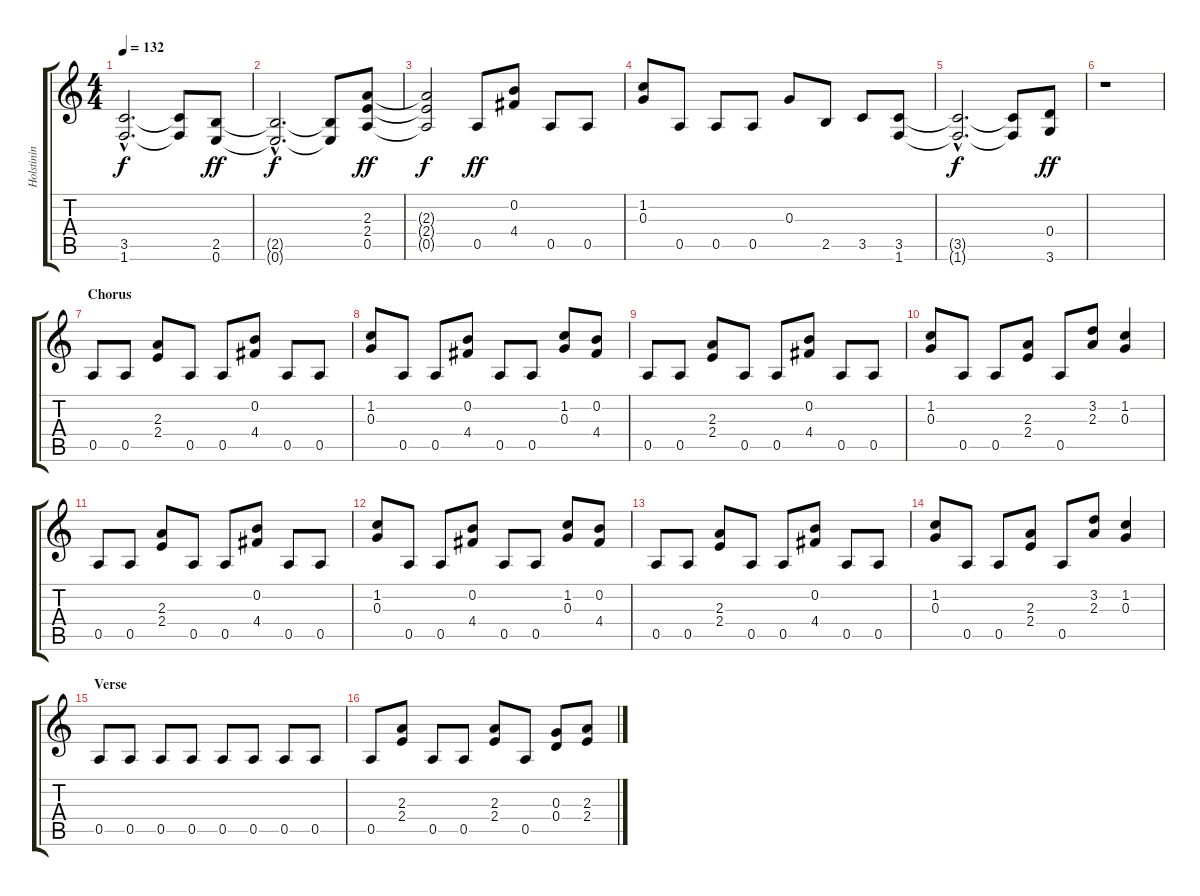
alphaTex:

\track ("Holstinin" "Holstinin") {instrument distortionguitar}
\staff {score tabs}
\tuning (E4 B3 G3 D3 A2 E2) {hide}
\ts (4 4)
\tempo 132
\clef g2
\ks c
(3.5{hac t} 1.6{hac t}).2{d dy f} (3.5{t} 1.6{t}).8 (2.5 0.6).8{dy ff} |
(2.5{hac t} 0.6{hac t}).2{d dy f} (2.5{t} 0.6{t}).8 (2.3 2.4 0.5).8{dy ff} |
(2.3{t} 2.4{t} 0.5{t}).2{dy f} 0.5.8{dy ff} (0.2 4.4).8 0.5.8 0.5.8 |
(1.2 0.3).8 0.5.8 0.5.8 0.5.8 0.3.8 2.5.8 3.5.8 (3.5 1.6).8 |
(3.5{hac t} 1.6{hac t}).2{d dy f} (3.5{t} 1.6{t}).8 (0.4 3.6).8{dy ff} |
r.1 |
\section ("" "Chorus")
0.5.8 0.5.8 (2.3 2.4).8 0.5.8 0.5.8 (0.2 4.4).8 0.5.8 0.5.8 |
(1.2 0.3).8 0.5.8 0.5.8 (0.2 4.4).8 0.5.8 0.5.8 (1.2 0.3).8 (0.2 4.4).8 |
0.5.8 0.5.8 (2.3 2.4).8 0.5.8 0.5.8 (0.2 4.4).8 0.5.8 0.5.8 |
(1.2 0.3).8 0.5.8 0.5.8 (2.3 2.4).8 0.5.8 (3.2 2.3).8 (1.2 0.3).4 |
0.5.8 0.5.8 (2.3 2.4).8 0.5.8 0.5.8 (0.2 4.4).8 0.5.8 0.5.8 |
(1.2 0.3).8 0.5.8 0.5.8 (0.2 4.4).8 0.5.8 0.5.8 (1.2 0.3).8 (0.2 4.4).8 |
0.5.8 0.5.8 (2.3 2.4).8 0.5.8 0.5.8 (0.2 4.4).8 0.5.8 0.5.8 |
(1.2 0.3).8 0.5.8 0.5.8 (2.3 2.4).8 0.5.8 (3.2 2.3).8 (1.2 0.3).4 |
\section ("" "Verse")
0.5.8 0.5.8 0.5.8 0.5.8 0.5.8 0.5.8 0.5.8 0.5.8 |
0.5.8 (2.3 2.4).8 0.5.8 0.5.8 (2.3 2.4).8 0.5.8 (0.3 0.4).8 (2.3 2.4).8
